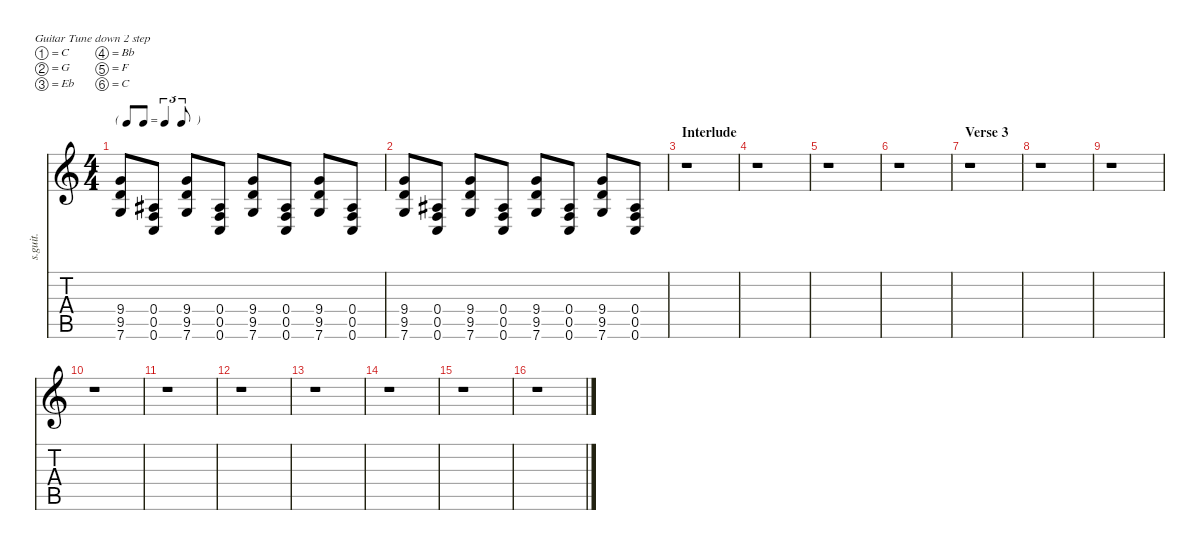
\defaultSystemsLayout 4
\hideDynamics
\bracketExtendMode nobrackets
\track ("Josh Homme (Distortion)" "s.guit.") {instrument distortionguitar}
\staff {score tabs}
\tuning (C4 G3 Eb3 Bb2 F2 C2)
\ts (4 4)
\tf triplet8th
\tempo (171 hide)
\clef g2
\ks c
(9.4 9.5 7.6).8{lyrics (0 "") lyrics (1 "") lyrics (2 "") lyrics (3 "") lyrics (4 "") dy mf} (0.4{acc #} 0.5 0.6).8{lyrics (0 "") lyrics (1 "") lyrics (2 "") lyrics (3 "") lyrics (4 "")} (9.4 9.5 7.6).8{lyrics (0 "") lyrics (1 "") lyrics (2 "") lyrics (3 "") lyrics (4 "")} (0.4{acc #} 0.5 0.6).8{lyrics (0 "") lyrics (1 "") lyrics (2 "") lyrics (3 "") lyrics (4 "")} (9.4 9.5 7.6).8{lyrics (0 "") lyrics (1 "") lyrics (2 "") lyrics (3 "") lyrics (4 "")} (0.4{acc #} 0.5 0.6).8{lyrics (0 "") lyrics (1 "") lyrics (2 "") lyrics (3 "") lyrics (4 "")} (9.4 9.5 7.6).8{lyrics (0 "") lyrics (1 "") lyrics (2 "") lyrics (3 "") lyrics (4 "")} (0.4{acc #} 0.5 0.6).8{lyrics (0 "") lyrics (1 "") lyrics (2 "") lyrics (3 "") lyrics (4 "")} |
(9.4 9.5 7.6).8{lyrics (0 "") lyrics (1 "") lyrics (2 "") lyrics (3 "") lyrics (4 "")} (0.4{acc #} 0.5 0.6).8{lyrics (0 "") lyrics (1 "") lyrics (2 "") lyrics (3 "") lyrics (4 "")} (9.4 9.5 7.6).8{lyrics (0 "") lyrics (1 "") lyrics (2 "") lyrics (3 "") lyrics (4 "")} (0.4{acc #} 0.5 0.6).8{lyrics (0 "") lyrics (1 "") lyrics (2 "") lyrics (3 "") lyrics (4 "")} (9.4 9.5 7.6).8{lyrics (0 "") lyrics (1 "") lyrics (2 "") lyrics (3 "") lyrics (4 "")} (0.4{acc #} 0.5 0.6).8{lyrics (0 "") lyrics (1 "") lyrics (2 "") lyrics (3 "") lyrics (4 "")} (9.4 9.5 7.6).8{lyrics (0 "") lyrics (1 "") lyrics (2 "") lyrics (3 "") lyrics (4 "")} (0.4{acc #} 0.5 0.6).8{lyrics (0 "") lyrics (1 "") lyrics (2 "") lyrics (3 "") lyrics (4 "")} |
\section ("" "Interlude")
r.1 |
r.1 |
r.1 |
r.1 |
\section ("" "Verse 3")
r.1 |
r.1 |
r.1 |
r.1 |
r.1 |
r.1 |
r.1 |
r.1 |
r.1 |
r.1
